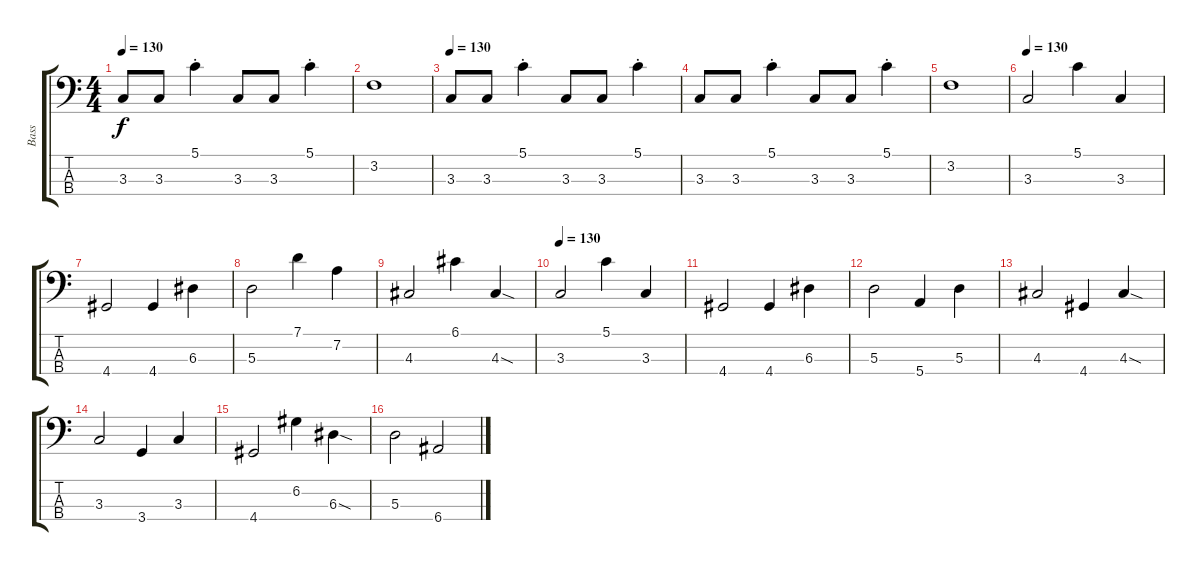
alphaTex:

\track ("Bass" "Bass") {instrument electricbassfinger}
\staff {score tabs}
\tuning (G2 D2 A1 E1) {hide}
\ts (4 4)
\tempo 130
\clef f4
\ks c
3.3.8{dy f} 3.3.8 5.1{st}.4 3.3.8 3.3.8 5.1{st}.4 |
3.2.1 |
\tempo 130
3.3.8 3.3.8 5.1{st}.4 3.3.8 3.3.8 5.1{st}.4 |
3.3.8 3.3.8 5.1{st}.4 3.3.8 3.3.8 5.1{st}.4 |
3.2.1 |
\tempo 130
3.3.2 5.1.4 3.3.4 |
4.4.2 4.4.4 6.3.4 |
5.3.2 7.1.4 7.2.4 |
4.3.2 6.1.4 4.3{sod}.4 |
\tempo 130
3.3.2 5.1.4 3.3.4 |
4.4.2 4.4.4 6.3.4 |
5.3.2 5.4.4 5.3.4 |
4.3.2 4.4.4 4.3{sod}.4 |
3.3.2 3.4.4 3.3.4 |
4.4.2 6.2.4 6.3{sod}.4 |
5.3.2 6.4.2
